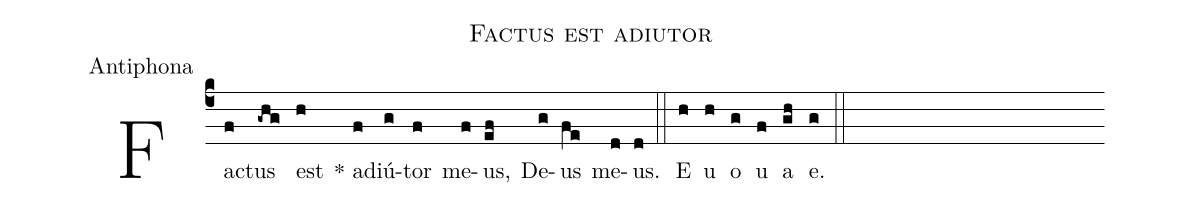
name:Factus est adiutor;
office-part:Antiphona;
%%
(c4)Fa(f)ctus(-ghg) est(h) * ad(f)iú(g)tor(f) me(f)us,(ef) De(g)us(fe) me(d)us.(d) (::) E(h) u(h) o(g) u(f) a(gh) e.(g) (::)
